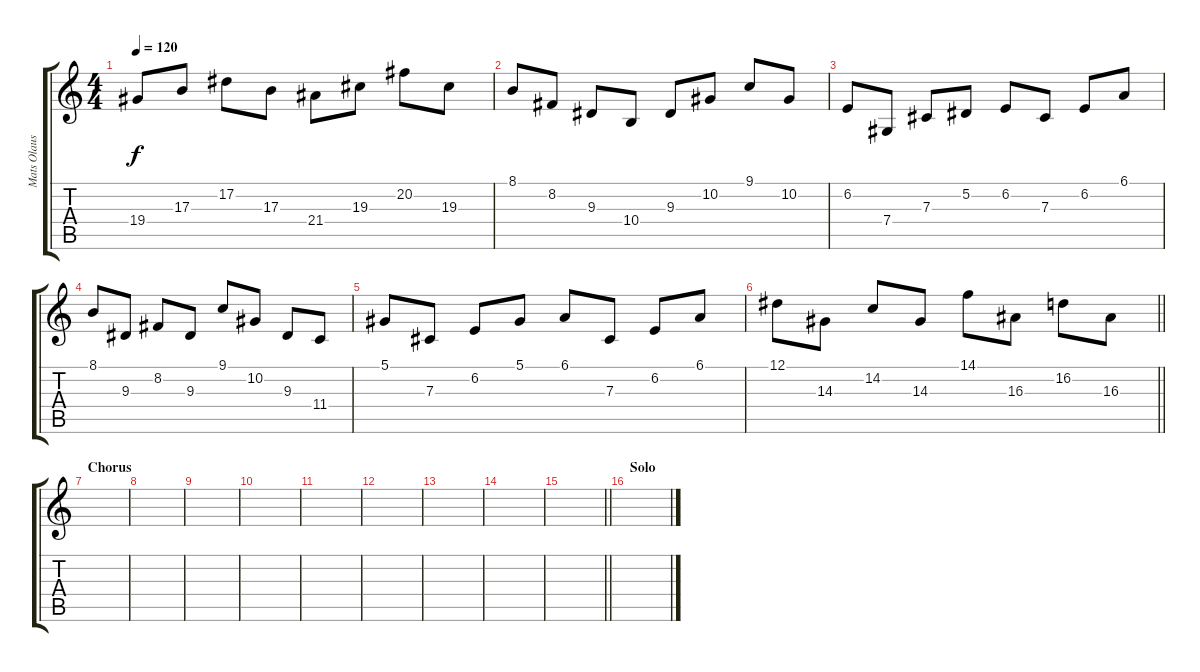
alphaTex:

\track ("Mats Olausson" "Mats Olaus") {instrument harpsichord}
\staff {score tabs}
\tuning (Eb4 Bb3 Gb3 Db3 Ab2 Eb2) {hide}
\ts (4 4)
\tempo 120
\clef g2
\ks c
19.4.8{dy f} 17.3.8 17.2.8 17.3.8 21.4.8 19.3.8 20.2.8 19.3.8 |
8.1.8 8.2.8 9.3.8 10.4.8 9.3.8 10.2.8 9.1.8 10.2.8 |
6.2.8 7.4.8 7.3.8 5.2.8 6.2.8 7.3.8 6.2.8 6.1.8 |
8.1.8 9.3.8 8.2.8 9.3.8 9.1.8 10.2.8 9.3.8 11.4.8 |
5.1.8 7.3.8 6.2.8 5.1.8 6.1.8 7.3.8 6.2.8 6.1.8 |
\barLineRight lightlight
12.1.8 14.3.8 14.2.8 14.3.8 14.1.8 16.3.8 16.2.8 16.3.8 |
\section ("" "Chorus")
|
|
|
|
|
|
|
|
\barLineRight lightlight
|
\section ("" "Solo")
